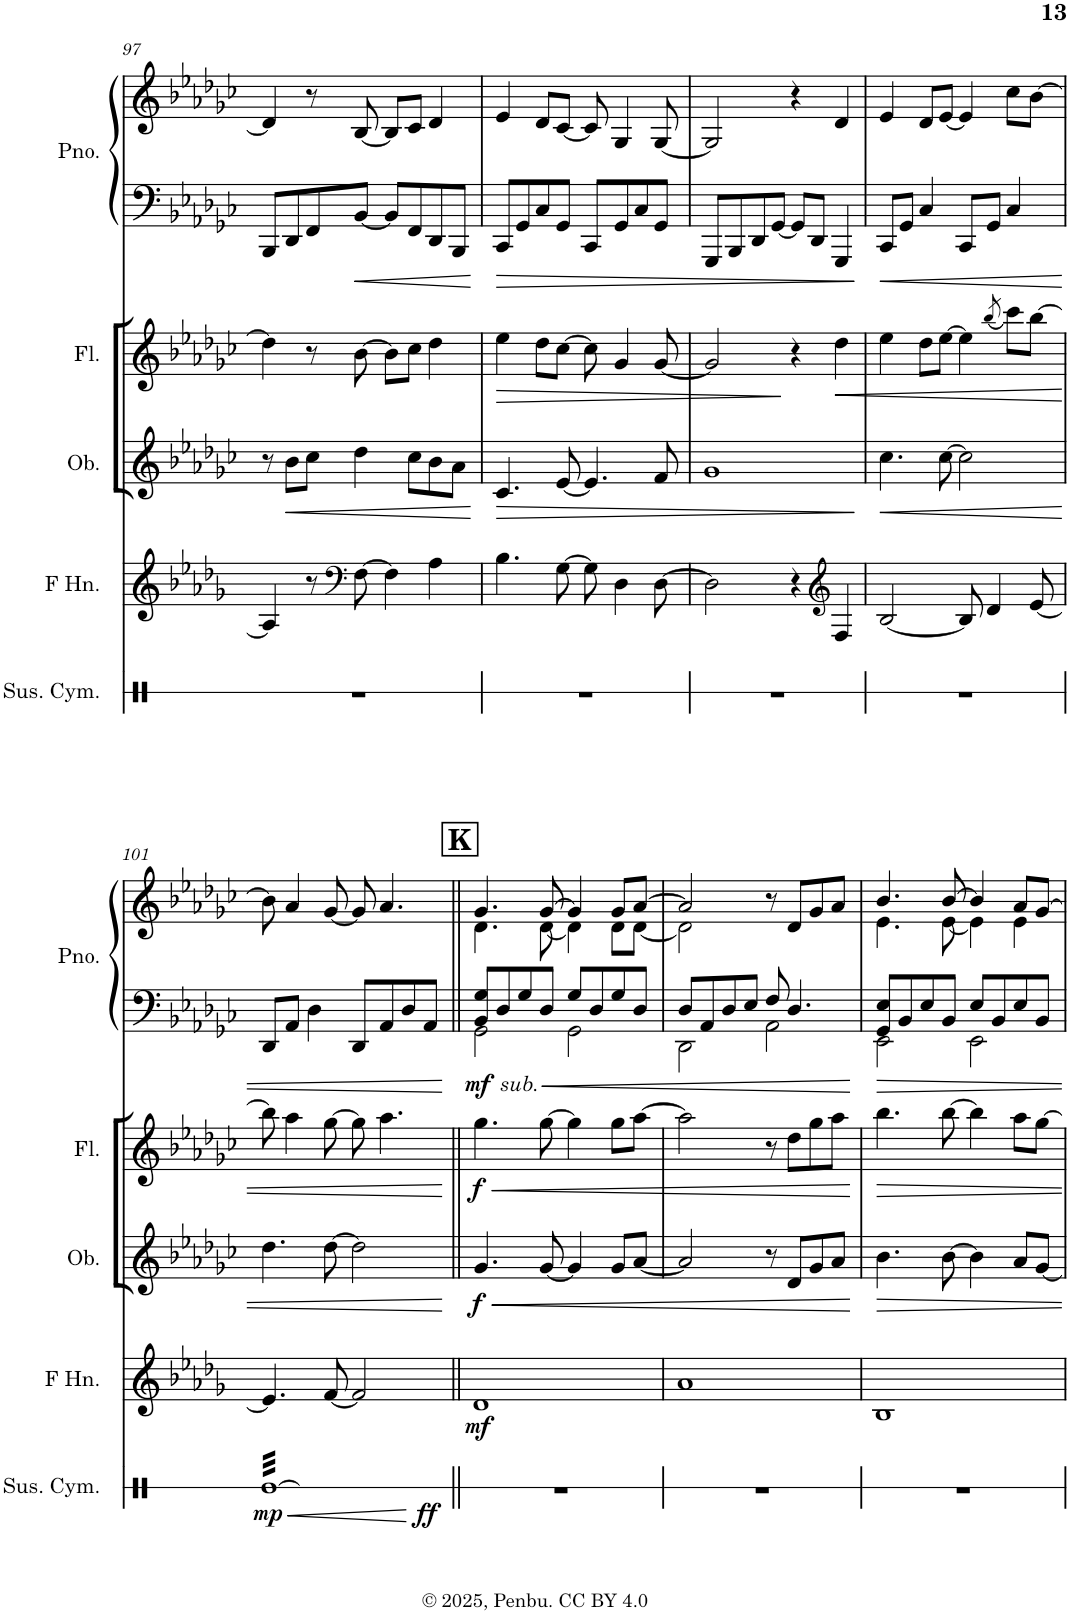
**kern	**dynam	**kern	**dynam	**kern	**dynam	**kern	**dynam	**kern	**kern	**dynam
*part5	*part5	*part4	*part4	*part3	*part3	*part2	*part2	*part1	*part1	*part1
*staff6	*staff6	*staff5	*staff5	*staff4	*staff4	*staff3	*staff3	*staff2	*staff1	*staff1/2
*I"Suspended Cymbal	*	*I"Horn in F	*	*I"Oboe	*	*I"Flute	*	*I"Piano	*	*
*I'Sus. Cym.	*	*	*	*I'Ob.	*	*I'Fl.	*	*I'Pno.	*	*
!!LO:PB:g=z
*clefX	*	*clefG2	*	*clefG2	*	*clefG2	*	*clefF4	*clefG2	*
*	*	*Trd4c7	*	*	*	*	*	*	*	*
*k[]	*	*k[b-e-a-d-g-]	*	*k[b-e-a-d-g-c-]	*	*k[b-e-a-d-g-c-]	*	*k[b-e-a-d-g-c-]	*k[b-e-a-d-g-c-]	*
*M4/4	*	*M4/4	*	*M4/4	*	*M4/4	*	*M4/4	*M4/4	*
=97	=97	=97	=97	=97	=97	=97	=97	=97	=97	=97
1r	.	4A-/]	.	8r	.	4dd-\]	.	8BBB-/L	4d-/]	.
!	!	!	!	!	!LO:HP:b	!	!	!	!	!
.	.	.	.	8b-\L	<	.	.	8DD-/	.	.
.	.	8r	.	8cc-\J	.	8r	.	8FF/	8r	.
*	*	*clefF4	*	*	*	*	*	*	*	*
.	.	[8F\	.	4dd-\	.	[8b-\	.	[8BB-/J	[8B-/	.
.	.	4F\]	.	.	.	8b-\L]	.	8BB-/L]	8B-/L]	.
.	.	.	.	8cc-\L	.	8cc-\J	.	8FF/	8c-/J	.
.	.	4A-\	.	8b-\	.	4dd-\	.	8DD-/	4d-/	.
.	.	.	.	8a-\J	.	.	.	8BBB-/J	.	.
.	.	.	.	.	[	.	.	.	.	.
=98	=98	=98	=98	=98	=98	=98	=98	=98	=98	=98
!	!	!	!	!	!LO:HP:b	!	!LO:HP:b	!	!	!
1r	.	4.B-\	.	4.c-/	>	4ee-\	>	8CC-/L	4e-/	.
.	.	.	.	.	.	.	.	8GG-/	.	.
.	.	.	.	.	.	8dd-\L	.	8C-/	8d-/L	.
.	.	[8G-\	.	[8e-/	.	[8cc-\J	.	8GG-/J	[8c-/J	.
.	.	8G-\]	.	4.e-/]	.	8cc-\]	.	8CC-/L	8c-/]	.
.	.	4D-\	.	.	.	4g-/	.	8GG-/	4G-/	.
.	.	.	.	.	.	.	.	8C-/	.	.
.	.	[8D-\	.	8f/	.	[8g-/	.	8GG-/J	[8G-/	.
=99	=99	=99	=99	=99	=99	=99	=99	=99	=99	=99
1r	.	2D-\]	.	1g-	.	2g-/]	.	8GGG-/L	2G-/]	.
.	.	.	.	.	.	.	.	8BBB-/	.	.
.	.	.	.	.	.	.	.	8DD-/	.	.
.	.	.	.	.	.	.	.	[8GG-/J	.	.
.	.	4r	.	.	.	4r	]	8GG-/L]	4r	.
.	.	.	.	.	.	.	.	8DD-/J	.	.
*	*	*clefG2	*	*	*	*	*	*	*	*
!	!	!	!	!	!	!	!LO:HP:b	!	!	!
.	.	4F/	.	.	.	4dd-\	<	4GGG-/	4d-/	.
.	.	.	.	.	]	.	.	.	.	.
=100	=100	=100	=100	=100	=100	=100	=100	=100	=100	=100
!	!	!	!	!	!LO:HP:b	!	!	!	!	!
1r	.	[2B-/	.	4.cc-\	<	4ee-\	.	8CC-/L	4e-/	.
.	.	.	.	.	.	.	.	8GG-/J	.	.
.	.	.	.	.	.	8dd-\L	.	4C-/	8d-/L	.
.	.	.	.	[8cc-\	.	[8ee-\J	.	.	[8e-/J	.
.	.	8B-/]	.	2cc-\]	.	4ee-\]	.	8CC-/L	4e-/]	.
.	.	4d-/	.	.	.	.	.	8GG-/J	.	.
.	.	.	.	.	.	(8qbb-/	.	.	.	.
.	.	.	.	.	.	8ccc-\L)	.	4C-/	8cc-\L	.
.	.	[8e-/	.	.	.	[8bb-\J	.	.	[8b-\J	.
!!LO:LB:g=z
=101	=101	=101	=101	=101	=101	=101	=101	=101	=101	=101
!	!LO:HP:b	!	!	!	!	!	!	!	!	!
!	!LO:DY:n=1:b	!	!	!	!	!	!	!	!	!
*^	*	*	*	*	*	*	*	*	*	*
*tremolo	*	*	*	*	*	*	*	*	*	*	*
32ReLLL	2..ryy	< mp	4.e-/]	.	4.dd-\	.	8bb-\]	.	8DD-/L	8b-\]	.
32Re	.	.	.	.	.	.	.	.	.	.	.
32Re	.	.	.	.	.	.	.	.	.	.	.
32Re	.	.	.	.	.	.	.	.	.	.	.
32Re	.	.	.	.	.	.	4aa-\	.	8AA-/J	4a-/	.
32Re	.	.	.	.	.	.	.	.	.	.	.
32Re	.	.	.	.	.	.	.	.	.	.	.
32Re	.	.	.	.	.	.	.	.	.	.	.
32Re	.	.	.	.	.	.	.	.	4D-\	.	.
32Re	.	.	.	.	.	.	.	.	.	.	.
32Re	.	.	.	.	.	.	.	.	.	.	.
32Re	.	.	.	.	.	.	.	.	.	.	.
32Re	.	.	[8f/	.	[8dd-\	.	[8gg-\	.	.	[8g-/	.
32Re	.	.	.	.	.	.	.	.	.	.	.
32Re	.	.	.	.	.	.	.	.	.	.	.
32Re	.	.	.	.	.	.	.	.	.	.	.
32Re	.	.	2f/]	.	2dd-\]	.	8gg-\]	.	8DD-/L	8g-/]	.
32Re	.	.	.	.	.	.	.	.	.	.	.
32Re	.	.	.	.	.	.	.	.	.	.	.
32Re	.	.	.	.	.	.	.	.	.	.	.
32Re	.	.	.	.	.	.	4.aa-\	.	8AA-/	4.a-/	.
32Re	.	.	.	.	.	.	.	.	.	.	.
32Re	.	.	.	.	.	.	.	.	.	.	.
32Re	.	.	.	.	.	.	.	.	.	.	.
32Re	.	.	.	.	.	.	.	.	8D-/	.	.
32Re	.	.	.	.	.	.	.	.	.	.	.
32Re	.	.	.	.	.	.	.	.	.	.	.
32Re	.	.	.	.	.	.	.	.	.	.	.
!	!	!LO:DY:n=2:b	!	!	!	!	!	!	!	!	!
32Re	8ryy	ff	.	.	.	.	.	.	8AA-/J	.	.
32Re	.	.	.	.	.	.	.	.	.	.	.
32Re	.	.	.	.	.	.	.	.	.	.	.
32ReJJJ	.	.	.	.	.	.	.	.	.	.	.
*Xtremolo	*	*	*	*	*	*	*	*	*	*	*
.	.	[	.	.	.	[	.	[	.	.	.
!!LO:REH:place=s1:a:B:cj:fs=14:t=K
=102||	=102||	=102||	=102||	=102||	=102||	=102||	=102||	=102||	=102||	=102||	=102||
!	!	!	!	!LO:DY:b	!	!LO:HP:b	!	!LO:HP:b	!	!	!
*	*	*	*	*	*	*	*	*	*^	*^	*
!	!	!	!	!	!	!LO:DY:n=1:b	!	!LO:DY:n=1:b	!	!	!	!	!LO:DY:b=2
!	!	!	!	!	!	!	!	!	!	!	!	!	!LO:DY:n=1:b=2
*v	*v	*	*	*	*	*	*	*	*	*	*	*	*
1r	.	1d-	mf	4.g-/	< f	4.gg-\	< f	8BB-/ 8G-/L	2GG-\	4.g-/	4.d-\	mf other-dynamics
.	.	.	.	.	.	.	.	8D-/	.	.	.	.
.	.	.	.	.	.	.	.	8G-/	.	.	.	.
.	.	.	.	[8g-/	.	[8gg-\	.	8D-/J	.	[8g-/	[8d-\	.
.	.	.	.	4g-/]	.	4gg-\]	.	8G-/L	2GG-\	4g-/]	4d-\]	.
.	.	.	.	.	.	.	.	8D-/	.	.	.	.
.	.	.	.	8g-/L	.	8gg-\L	.	8G-/	.	8g-/L	8d-\L	.
.	.	.	.	[8a-/J	.	[8aa-\J	.	8D-/J	.	[8a-/J	[8d-\J	.
=103	=103	=103	=103	=103	=103	=103	=103	=103	=103	=103	=103	=103
1r	.	1a-	.	2a-/]	.	2aa-\]	.	8D-/L	2DD-\	2a-/]	2d-\]	.
.	.	.	.	.	.	.	.	8AA-/	.	.	.	.
.	.	.	.	.	.	.	.	8D-/	.	.	.	.
.	.	.	.	.	.	.	.	8E-/J	.	.	.	.
.	.	.	.	8r	.	8r	.	8F/	2AA-\	8r	2ryy	.
.	.	.	.	8d-/L	.	8dd-\L	.	4.D-/	.	8d-/L	.	.
.	.	.	.	8g-/	.	8gg-\	.	.	.	8g-/	.	.
.	.	.	.	8a-/J	.	8aa-\J	.	.	.	8a-/J	.	.
*	*	*	*	*	*	*	*	*v	*v	*	*	*
*	*	*	*	*	*	*	*	*	*v	*v	*
.	.	.	.	.	[	.	[	.	.	.
=104	=104	=104	=104	=104	=104	=104	=104	=104	=104	=104
*	*	*	*	*	*	*	*	*^	*^	*
1r	.	1B-	.	4.b-\	.	4.bb-\	.	8GG-/ 8E-/L	2EE-\	4.b-/	4.e-\	.
.	.	.	.	.	.	.	.	8BB-/	.	.	.	.
.	.	.	.	.	.	.	.	8E-/	.	.	.	.
.	.	.	.	[8b-\	.	[8bb-\	.	8BB-/J	.	[8b-/	[8e-\	.
.	.	.	.	4b-\]	.	4bb-\]	.	8E-/L	2EE-\	4b-/]	4e-\]	.
.	.	.	.	.	.	.	.	8BB-/	.	.	.	.
.	.	.	.	8a-/L	.	8aa-\L	.	8E-/	.	8a-/L	4e-\	.
.	.	.	.	[8g-/J	.	[8gg-\J	.	8BB-/J	.	[8g-/J	.	.
*	*	*	*	*	*	*	*	*v	*v	*	*	*
*	*	*	*	*	*	*	*	*	*v	*v	*
=	=	=	=	=	=	=	=	=	=	=
*-	*-	*-	*-	*-	*-	*-	*-	*-	*-	*-
